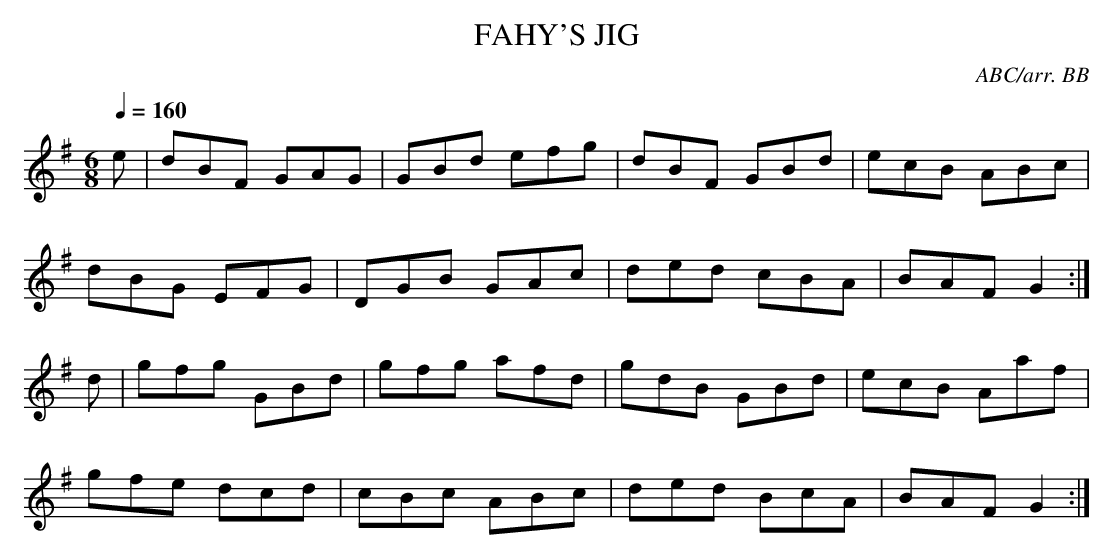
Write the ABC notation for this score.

X:1
T:FAHY'S JIG
C:ABC/arr. BB
Q:1/4=160
L:1/8
M:6/8
K:G
e|dBF GAG|GBd efg|dBF GBd|ecB ABc|
dBG EFG|DGB GAc|ded cBA|BAF G2:|
d|gfg GBd|gfg afd|gdB GBd|ecB Aaf|
gfe dcd|cBc ABc|ded BcA|BAF G2:|
